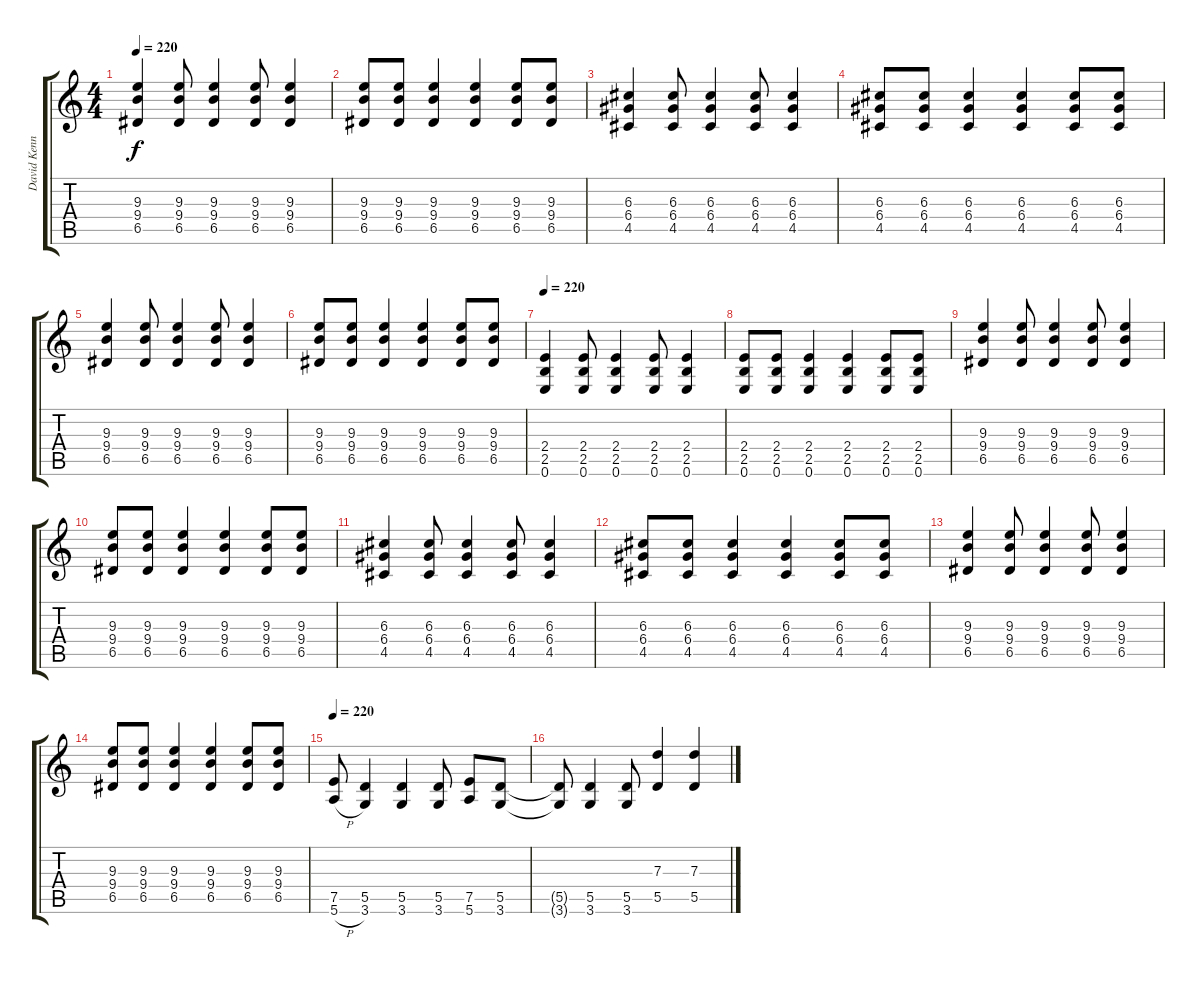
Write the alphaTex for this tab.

\track ("David Kennedy " "David Kenn") {instrument distortionguitar}
\staff {score tabs}
\tuning (E4 B3 G3 D3 A2 E2) {hide}
\ts (4 4)
\tempo 220
\clef g2
\ks c
(9.3 9.4 6.5).4{dy f} (9.3 9.4 6.5).8 (9.3 9.4 6.5).4 (9.3 9.4 6.5).8 (9.3 9.4 6.5).4 |
(9.3 9.4 6.5).8 (9.3 9.4 6.5).8 (9.3 9.4 6.5).4 (9.3 9.4 6.5).4 (9.3 9.4 6.5).8 (9.3 9.4 6.5).8 |
(6.3 6.4 4.5).4 (6.3 6.4 4.5).8 (6.3 6.4 4.5).4 (6.3 6.4 4.5).8 (6.3 6.4 4.5).4 |
(6.3 6.4 4.5).8 (6.3 6.4 4.5).8 (6.3 6.4 4.5).4 (6.3 6.4 4.5).4 (6.3 6.4 4.5).8 (6.3 6.4 4.5).8 |
(9.3 9.4 6.5).4 (9.3 9.4 6.5).8 (9.3 9.4 6.5).4 (9.3 9.4 6.5).8 (9.3 9.4 6.5).4 |
(9.3 9.4 6.5).8 (9.3 9.4 6.5).8 (9.3 9.4 6.5).4 (9.3 9.4 6.5).4 (9.3 9.4 6.5).8 (9.3 9.4 6.5).8 |
\tempo 220
(2.4 2.5 0.6).4{volume 16 instrument distortionguitar} (2.4 2.5 0.6).8 (2.4 2.5 0.6).4 (2.4 2.5 0.6).8 (2.4 2.5 0.6).4 |
(2.4 2.5 0.6).8 (2.4 2.5 0.6).8 (2.4 2.5 0.6).4 (2.4 2.5 0.6).4 (2.4 2.5 0.6).8 (2.4 2.5 0.6).8 |
(9.3 9.4 6.5).4 (9.3 9.4 6.5).8 (9.3 9.4 6.5).4 (9.3 9.4 6.5).8 (9.3 9.4 6.5).4 |
(9.3 9.4 6.5).8 (9.3 9.4 6.5).8 (9.3 9.4 6.5).4 (9.3 9.4 6.5).4 (9.3 9.4 6.5).8 (9.3 9.4 6.5).8 |
(6.3 6.4 4.5).4 (6.3 6.4 4.5).8 (6.3 6.4 4.5).4 (6.3 6.4 4.5).8 (6.3 6.4 4.5).4 |
(6.3 6.4 4.5).8 (6.3 6.4 4.5).8 (6.3 6.4 4.5).4 (6.3 6.4 4.5).4 (6.3 6.4 4.5).8 (6.3 6.4 4.5).8 |
(9.3 9.4 6.5).4 (9.3 9.4 6.5).8 (9.3 9.4 6.5).4 (9.3 9.4 6.5).8 (9.3 9.4 6.5).4 |
(9.3 9.4 6.5).8 (9.3 9.4 6.5).8 (9.3 9.4 6.5).4 (9.3 9.4 6.5).4 (9.3 9.4 6.5).8 (9.3 9.4 6.5).8 |
\tempo 220
(7.5 5.6{h}).8{volume 16} (5.5 3.6).4 (5.5 3.6).4 (5.5 3.6).8 (7.5 5.6).8 (5.5 3.6).8 |
(5.5{t} 3.6{t}).8 (5.5 3.6).4 (5.5 3.6).8 (7.3 5.5).4 (7.3 5.5).4
